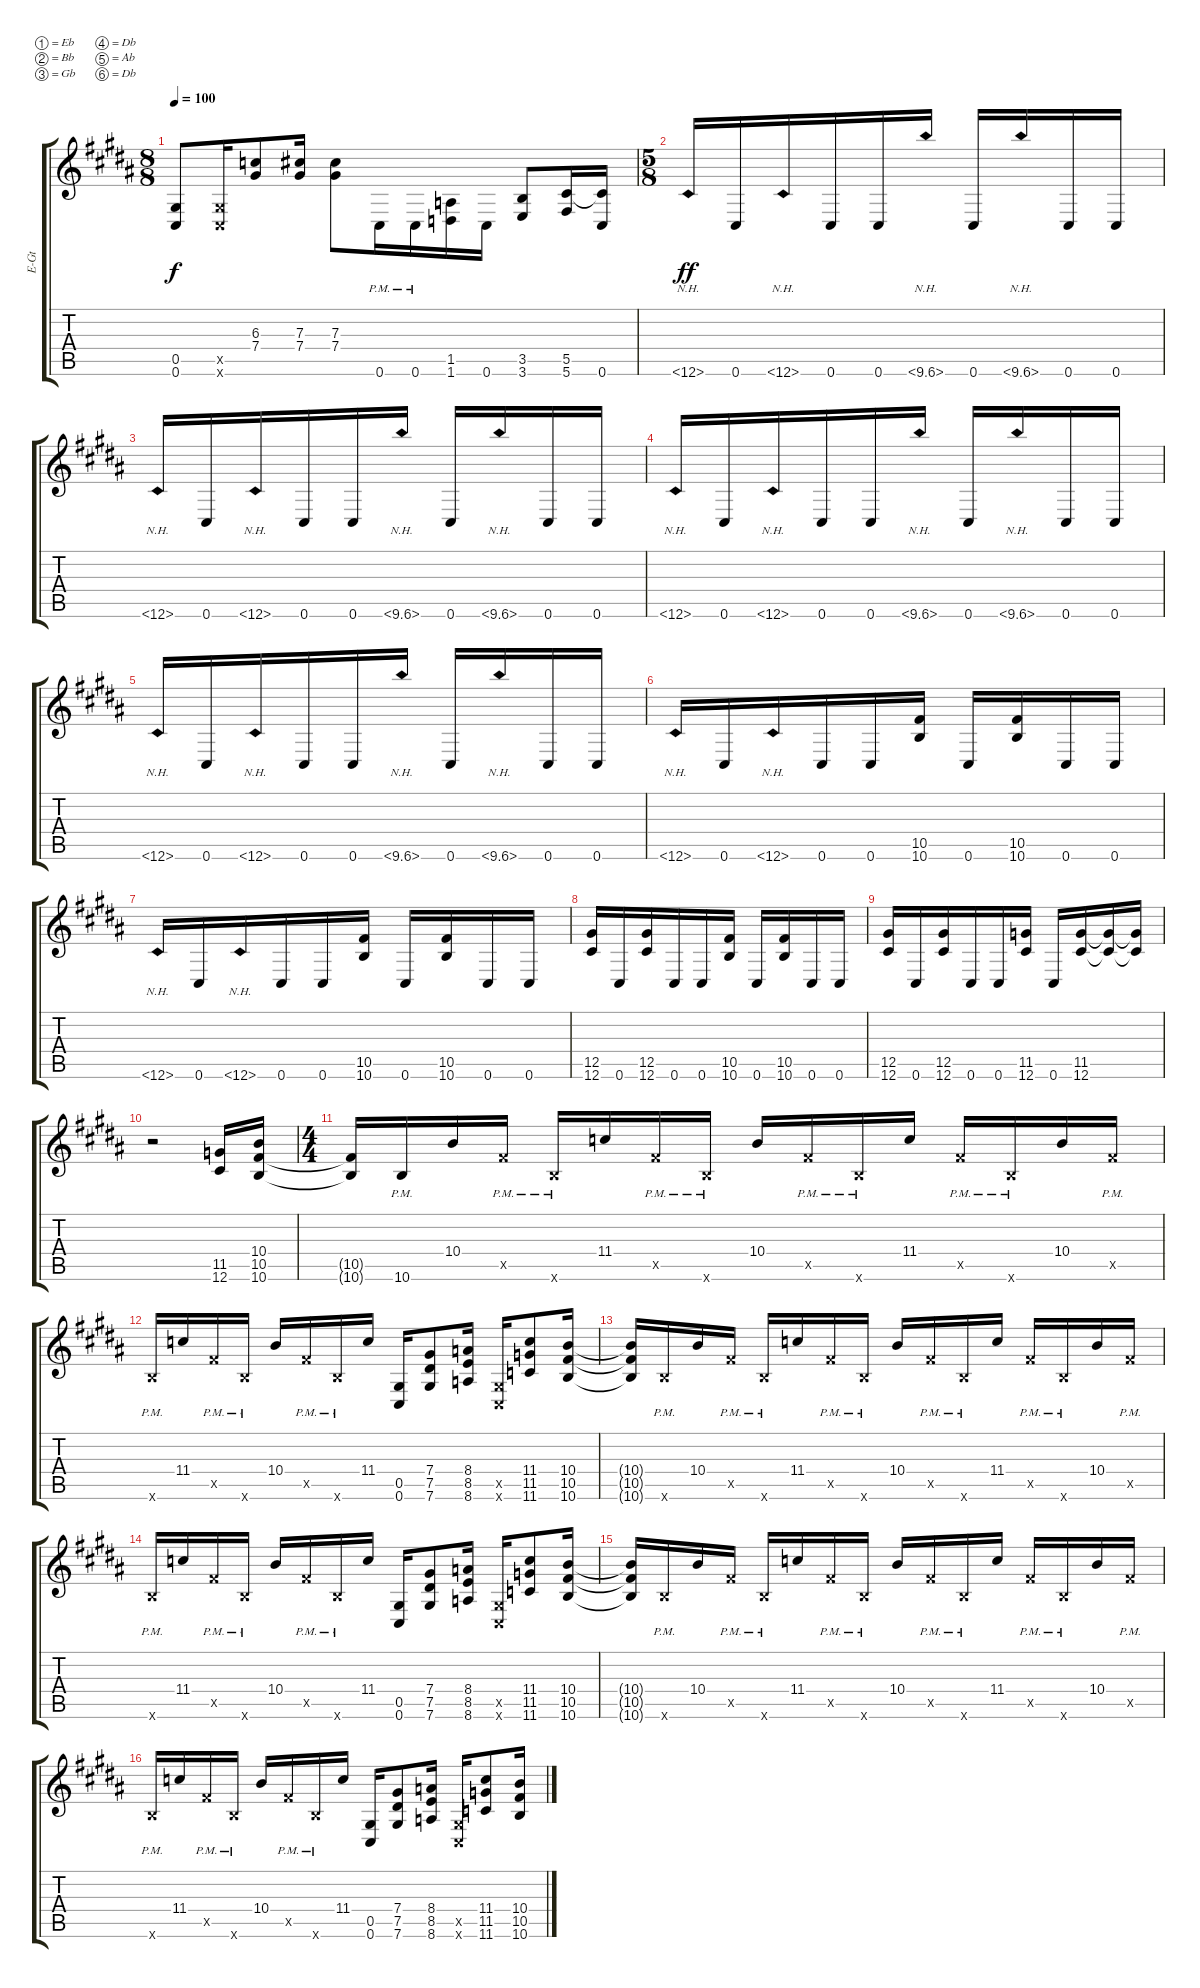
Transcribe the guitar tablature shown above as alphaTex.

\bracketExtendMode groupsimilarinstruments
\otherSystemsTrackNameOrientation horizontal
\track ("Electric Guitar 2" "E-Gt") {instrument distortionguitar}
\staff {score tabs}
\tuning (Eb4 Bb3 Gb3 Db3 Ab2 Db2)
\ts (8 8)
\tempo 100
\clef g2
\ks b
(0.6{acc forcenatural} 0.5{acc forcenatural}).8{dy f beam Up} (0.6{x acc forcenatural} 0.5{x acc forcenatural}).16{beam Up} (6.3{acc b} 7.4{acc forcenatural}).8{beam Up} (7.3{acc forcenatural} 7.4{acc forcenatural}).16{beam Down} (7.3{acc forcenatural} 7.4{acc forcenatural}).8{beam Down} 0.6{pm acc forcenatural}.16{beam Up} 0.6{pm acc forcenatural}.16{beam Up} (1.6{acc b} 1.5{acc b}).16{beam Up} 0.6{acc forcenatural}.16{beam Up} (3.5{acc forcenatural} 3.6{acc forcenatural}).8{beam Up} (5.6{acc forcenatural} 5.5{acc forcenatural}).16{beam Up} (5.5{t acc forcenatural} 0.6{acc forcenatural}).16{beam Up} |
\ts (5 8)
12.6{nh acc forcenatural}.16{dy ff beam Up} 0.6{acc forcenatural}.16{beam Up} 12.6{nh acc forcenatural}.16{beam Up} 0.6{acc forcenatural}.16{beam Up} 0.6{acc forcenatural}.16{beam Up} 10.6{nh acc forcenatural}.16{beam Up} 0.6{acc forcenatural}.16{beam Up} 10.6{nh acc forcenatural}.16{beam Up} 0.6{acc forcenatural}.16{beam Up} 0.6{acc forcenatural}.16{beam Up} |
12.6{nh acc forcenatural}.16{beam Up} 0.6{acc forcenatural}.16{beam Up} 12.6{nh acc forcenatural}.16{beam Up} 0.6{acc forcenatural}.16{beam Up} 0.6{acc forcenatural}.16{beam Up} 10.6{nh acc forcenatural}.16{beam Up} 0.6{acc forcenatural}.16{beam Up} 10.6{nh acc forcenatural}.16{beam Up} 0.6{acc forcenatural}.16{beam Up} 0.6{acc forcenatural}.16{beam Up} |
12.6{nh acc forcenatural}.16{beam Up} 0.6{acc forcenatural}.16{beam Up} 12.6{nh acc forcenatural}.16{beam Up} 0.6{acc forcenatural}.16{beam Up} 0.6{acc forcenatural}.16{beam Up} 10.6{nh acc forcenatural}.16{beam Up} 0.6{acc forcenatural}.16{beam Up} 10.6{nh acc forcenatural}.16{beam Up} 0.6{acc forcenatural}.16{beam Up} 0.6{acc forcenatural}.16{beam Up} |
12.6{nh acc forcenatural}.16{beam Up} 0.6{acc forcenatural}.16{beam Up} 12.6{nh acc forcenatural}.16{beam Up} 0.6{acc forcenatural}.16{beam Up} 0.6{acc forcenatural}.16{beam Up} 10.6{nh acc forcenatural}.16{beam Up} 0.6{acc forcenatural}.16{beam Up} 10.6{nh acc forcenatural}.16{beam Up} 0.6{acc forcenatural}.16{beam Up} 0.6{acc forcenatural}.16{beam Up} |
12.6{nh acc forcenatural}.16{beam Up} 0.6{acc forcenatural}.16{beam Up} 12.6{nh acc forcenatural}.16{beam Up} 0.6{acc forcenatural}.16{beam Up} 0.6{acc forcenatural}.16{beam Up} (10.6{acc forcenatural} 10.5{acc forcenatural}).16{beam Up} 0.6{acc forcenatural}.16{beam Up} (10.6{acc forcenatural} 10.5{acc forcenatural}).16{beam Up} 0.6{acc forcenatural}.16{beam Up} 0.6{acc forcenatural}.16{beam Up} |
12.6{nh acc forcenatural}.16{beam Up} 0.6{acc forcenatural}.16{beam Up} 12.6{nh acc forcenatural}.16{beam Up} 0.6{acc forcenatural}.16{beam Up} 0.6{acc forcenatural}.16{beam Up} (10.6{acc forcenatural} 10.5{acc forcenatural}).16{beam Up} 0.6{acc forcenatural}.16{beam Up} (10.6{acc forcenatural} 10.5{acc forcenatural}).16{beam Up} 0.6{acc forcenatural}.16{beam Up} 0.6{acc forcenatural}.16{beam Up} |
(12.6{acc forcenatural} 12.5{acc forcenatural}).16{beam Up} 0.6{acc forcenatural}.16{beam Up} (12.6{acc forcenatural} 12.5{acc forcenatural}).16{beam Up} 0.6{acc forcenatural}.16{beam Up} 0.6{acc forcenatural}.16{beam Up} (10.6{acc forcenatural} 10.5{acc forcenatural}).16{beam Up} 0.6{acc forcenatural}.16{beam Up} (10.6{acc forcenatural} 10.5{acc forcenatural}).16{beam Up} 0.6{acc forcenatural}.16{beam Up} 0.6{acc forcenatural}.16{beam Up} |
(12.6{acc forcenatural} 12.5{acc forcenatural}).16{beam Up} 0.6{acc forcenatural}.16{beam Up} (12.6{acc forcenatural} 12.5{acc forcenatural}).16{beam Up} 0.6{acc forcenatural}.16{beam Up} 0.6{acc forcenatural}.16{beam Up} (12.6{acc forcenatural} 11.5{acc b}).16{beam Up} 0.6{acc forcenatural}.16{beam Up} (12.6{acc forcenatural} 11.5{acc b}).16{beam Up} (12.6{t acc forcenatural} 11.5{t acc b}).16{beam Up} (11.5{t acc b} 12.6{t acc forcenatural}).16{beam Up} |
r.2{beam Down} (12.6{acc forcenatural} 11.5{acc b}).16{beam Up} (10.5{acc forcenatural} 10.6{acc forcenatural} 10.4{acc forcenatural}).16{beam Up} |
\ts (4 4)
(10.6{t acc forcenatural} 10.5{t acc forcenatural}).16{beam Up} 10.6{pm acc forcenatural}.16{beam Up} 10.4{acc forcenatural}.16{beam Up} 10.5{pm x acc forcenatural}.16{beam Up} 10.6{pm x acc forcenatural}.16{beam Up} 11.4{acc b}.16{beam Up} 10.5{pm x acc forcenatural}.16{beam Up} 10.6{pm x acc forcenatural}.16{beam Up} 10.4{acc forcenatural}.16{beam Up} 10.5{pm x acc forcenatural}.16{beam Up} 10.6{pm x acc forcenatural}.16{beam Up} 11.4{acc b}.16{beam Up} 10.5{pm x acc forcenatural}.16{beam Up} 10.6{pm x acc forcenatural}.16{beam Up} 10.4{acc forcenatural}.16{beam Up} 10.5{pm x acc forcenatural}.16{beam Up} |
10.6{pm x acc forcenatural}.16{beam Up} 11.4{acc b}.16{beam Up} 10.5{pm x acc forcenatural}.16{beam Up} 10.6{pm x acc forcenatural}.16{beam Up} 10.4{acc forcenatural}.16{beam Up} 10.5{pm x acc forcenatural}.16{beam Up} 10.6{pm x acc forcenatural}.16{beam Up} 11.4{acc b}.16{beam Up} (0.6{acc forcenatural} 0.5{acc forcenatural}).16{beam Up} (7.6{acc forcenatural} 7.5{acc forcenatural} 7.4{acc forcenatural}).8{beam Up} (8.5{acc forcenatural} 8.6{acc b} 8.4{acc b}).16{beam Up} (0.6{x acc forcenatural} 0.5{x acc forcenatural}).16{beam Up} (11.5{acc b} 11.6{acc b} 11.4{acc b}).8{beam Up} (10.6{acc forcenatural} 10.5{acc forcenatural} 10.4{acc forcenatural}).16{beam Up} |
(10.6{t acc forcenatural} 10.5{t acc forcenatural} 10.4{t acc forcenatural}).16{beam Up} 10.6{pm x acc forcenatural}.16{beam Up} 10.4{acc forcenatural}.16{beam Up} 10.5{pm x acc forcenatural}.16{beam Up} 10.6{pm x acc forcenatural}.16{beam Up} 11.4{acc b}.16{beam Up} 10.5{pm x acc forcenatural}.16{beam Up} 10.6{pm x acc forcenatural}.16{beam Up} 10.4{acc forcenatural}.16{beam Up} 10.5{pm x acc forcenatural}.16{beam Up} 10.6{pm x acc forcenatural}.16{beam Up} 11.4{acc b}.16{beam Up} 10.5{pm x acc forcenatural}.16{beam Up} 10.6{pm x acc forcenatural}.16{beam Up} 10.4{acc forcenatural}.16{beam Up} 10.5{pm x acc forcenatural}.16{beam Up} |
10.6{pm x acc forcenatural}.16{beam Up} 11.4{acc b}.16{beam Up} 10.5{pm x acc forcenatural}.16{beam Up} 10.6{pm x acc forcenatural}.16{beam Up} 10.4{acc forcenatural}.16{beam Up} 10.5{pm x acc forcenatural}.16{beam Up} 10.6{pm x acc forcenatural}.16{beam Up} 11.4{acc b}.16{beam Up} (0.6{acc forcenatural} 0.5{acc forcenatural}).16{beam Up} (7.6{acc forcenatural} 7.5{acc forcenatural} 7.4{acc forcenatural}).8{beam Up} (8.5{acc forcenatural} 8.6{acc b} 8.4{acc b}).16{beam Up} (0.6{x acc forcenatural} 0.5{x acc forcenatural}).16{beam Up} (11.5{acc b} 11.6{acc b} 11.4{acc b}).8{beam Up} (10.6{acc forcenatural} 10.5{acc forcenatural} 10.4{acc forcenatural}).16{beam Up} |
(10.6{t acc forcenatural} 10.5{t acc forcenatural} 10.4{t acc forcenatural}).16{beam Up} 10.6{pm x acc forcenatural}.16{beam Up} 10.4{acc forcenatural}.16{beam Up} 10.5{pm x acc forcenatural}.16{beam Up} 10.6{pm x acc forcenatural}.16{beam Up} 11.4{acc b}.16{beam Up} 10.5{pm x acc forcenatural}.16{beam Up} 10.6{pm x acc forcenatural}.16{beam Up} 10.4{acc forcenatural}.16{beam Up} 10.5{pm x acc forcenatural}.16{beam Up} 10.6{pm x acc forcenatural}.16{beam Up} 11.4{acc b}.16{beam Up} 10.5{pm x acc forcenatural}.16{beam Up} 10.6{pm x acc forcenatural}.16{beam Up} 10.4{acc forcenatural}.16{beam Up} 10.5{pm x acc forcenatural}.16{beam Up} |
10.6{pm x acc forcenatural}.16{beam Up} 11.4{acc b}.16{beam Up} 10.5{pm x acc forcenatural}.16{beam Up} 10.6{pm x acc forcenatural}.16{beam Up} 10.4{acc forcenatural}.16{beam Up} 10.5{pm x acc forcenatural}.16{beam Up} 10.6{pm x acc forcenatural}.16{beam Up} 11.4{acc b}.16{beam Up} (0.6{acc forcenatural} 0.5{acc forcenatural}).16{beam Up} (7.6{acc forcenatural} 7.5{acc forcenatural} 7.4{acc forcenatural}).8{beam Up} (8.5{acc forcenatural} 8.6{acc b} 8.4{acc b}).16{beam Up} (0.6{x acc forcenatural} 0.5{x acc forcenatural}).16{beam Up} (11.5{acc b} 11.6{acc b} 11.4{acc b}).8{beam Up} (10.6{acc forcenatural} 10.5{acc forcenatural} 10.4{acc forcenatural}).16{beam Up}
